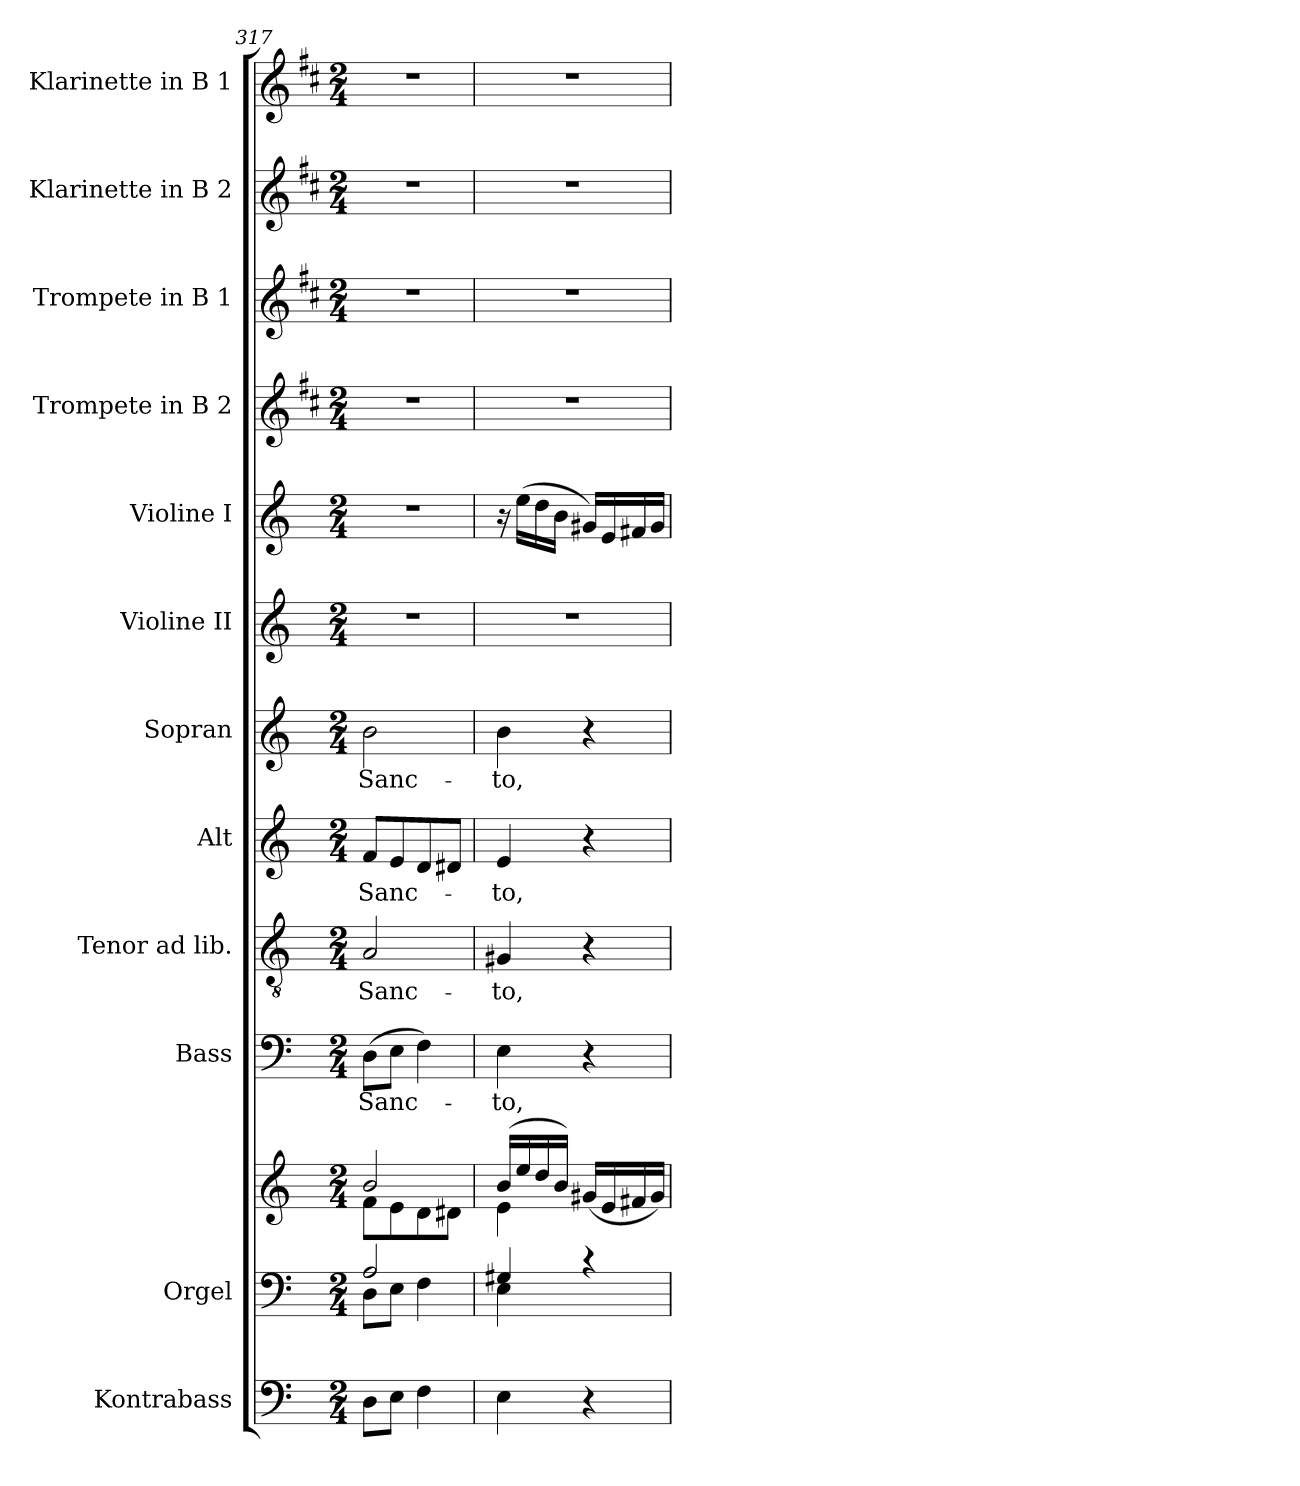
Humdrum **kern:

**kern	**kern	**kern	**kern	**text	**kern	**text	**kern	**text	**kern	**text	**kern	**kern	**kern	**kern	**kern	**kern
*part12	*part11	*part11	*part10	*part10	*part9	*part9	*part8	*part8	*part7	*part7	*part6	*part5	*part4	*part3	*part2	*part1
*staff13	*staff12	*staff11	*staff10	*staff10	*staff9	*staff9	*staff8	*staff8	*staff7	*staff7	*staff6	*staff5	*staff4	*staff3	*staff2	*staff1
*I"Kontrabass	*I"Orgel	*	*I"Bass	*	*I"Tenor ad lib.	*	*I"Alt	*	*I"Sopran	*	*I"Violine II	*I"Violine I	*I"Trompete in B 2	*I"Trompete in B 1	*I"Klarinette in B 2	*I"Klarinette in B 1
*I'Kb.	*I'Org.	*	*I'B	*	*I'T	*	*I'A	*	*I'S	*	*I'Vl. II	*I'Vl. I	*	*	*	*
*clefF4	*clefF4	*clefG2	*clefF4	*	*clefGv2	*	*clefG2	*	*clefG2	*	*clefG2	*clefG2	*clefG2	*clefG2	*clefG2	*clefG2
*ITrd7c12	*	*	*	*	*	*	*	*	*	*	*	*	*ITrd1c2	*ITrd1c2	*ITrd1c2	*ITrd1c2
*k[]	*k[]	*k[]	*k[]	*	*k[]	*	*k[]	*	*k[]	*	*k[]	*k[]	*k[]	*k[]	*k[]	*k[]
*C:	*C:	*C:	*C:	*	*C:	*	*C:	*	*C:	*	*C:	*C:	*C:	*C:	*C:	*C:
*M2/4	*M2/4	*M2/4	*M2/4	*	*M2/4	*	*M2/4	*	*M2/4	*	*M2/4	*M2/4	*M2/4	*M2/4	*M2/4	*M2/4
=317	=317	=317	=317	=317	=317	=317	=317	=317	=317	=317	=317	=317	=317	=317	=317	=317
*	*^	*^	*	*	*	*	*	*	*	*	*	*	*	*	*	*
!	!	!	!	!	!	!LO:LY:b	!	!LO:LY:b	!	!LO:LY:b	!	!LO:LY:b	!	!	!	!	!	!
8DD\L	2A/	8D\L	2b/	8f\L	(>8D\L	Sanc-	2A/	Sanc-	8f/L	Sanc-	2b\	Sanc-	2r	2r	2r	2r	2r	2r
8EE\J	.	8E\J	.	8e\	8E\J	.	.	.	8e/	.	.	.	.	.	.	.	.	.
4FF\	.	4F\	.	8d\	4F\)	.	.	.	8d/	.	.	.	.	.	.	.	.	.
.	.	.	.	8d#X\J	.	.	.	.	8d#X/J	.	.	.	.	.	.	.	.	.
=318	=318	=318	=318	=318	=318	=318	=318	=318	=318	=318	=318	=318	=318	=318	=318	=318	=318	=318
!	!	!	!	!	!	!LO:LY:b	!	!LO:LY:b	!	!LO:LY:b	!	!LO:LY:b	!	!	!	!	!	!
4EE\	4G#X/	4E\	(16b/LL	4e\	4E\	-to,	4G#X/	-to,	4e/	-to,	4b\	-to,	2r	16r	2r	2r	2r	2r
.	.	.	16ee/	.	.	.	.	.	.	.	.	.	.	(>16ee\LL	.	.	.	.
.	.	.	16dd/	.	.	.	.	.	.	.	.	.	.	16dd\	.	.	.	.
.	.	.	16b/JJ)	.	.	.	.	.	.	.	.	.	.	16b\JJ	.	.	.	.
4r	4rc	4ryy	(<16g#X/LL	4ryy	4r	.	4r	.	4r	.	4r	.	.	16g#X/LL)	.	.	.	.
.	.	.	16e/	.	.	.	.	.	.	.	.	.	.	16e/	.	.	.	.
.	.	.	16f#X/	.	.	.	.	.	.	.	.	.	.	16f#X/	.	.	.	.
.	.	.	16g#/JJ)	.	.	.	.	.	.	.	.	.	.	16g#/JJ	.	.	.	.
*	*v	*v	*	*	*	*	*	*	*	*	*	*	*	*	*	*	*	*
*	*	*v	*v	*	*	*	*	*	*	*	*	*	*	*	*	*	*
=	=	=	=	=	=	=	=	=	=	=	=	=	=	=	=	=
*-	*-	*-	*-	*-	*-	*-	*-	*-	*-	*-	*-	*-	*-	*-	*-	*-
